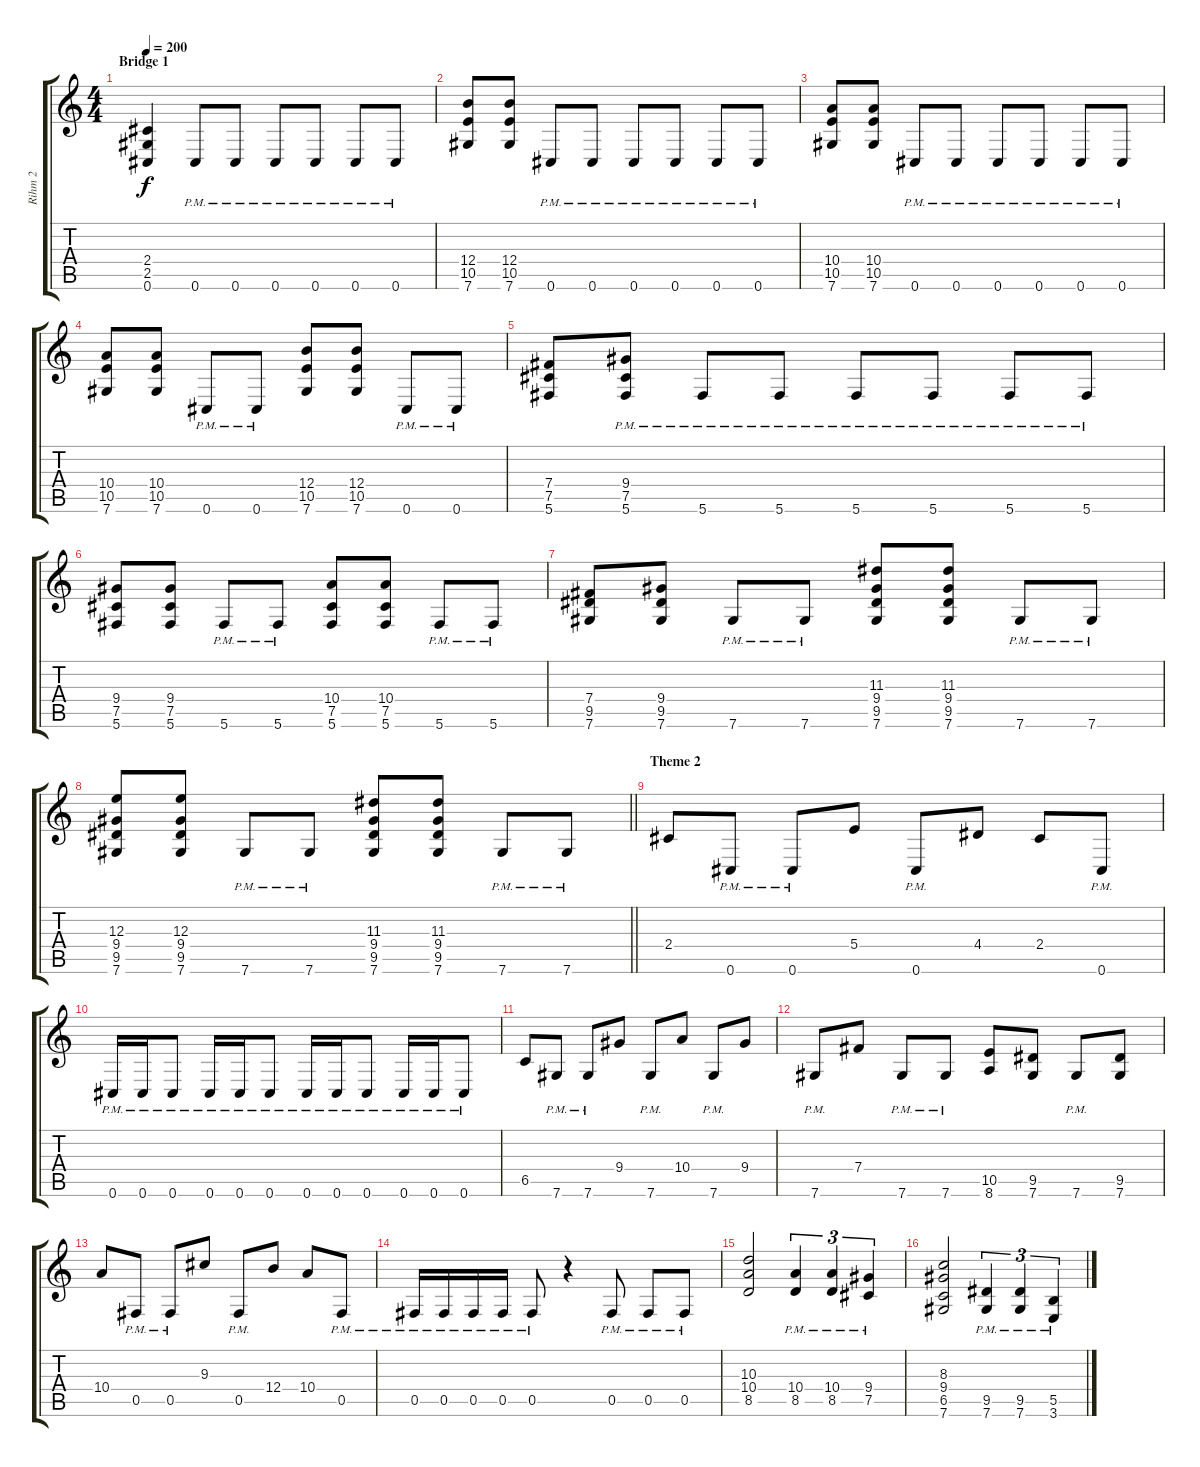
\track ("Rihm 2" "Rihm 2") {instrument distortionguitar}
\staff {score tabs}
\tuning (Db4 Ab3 E3 B2 Gb2 Db2) {hide}
\ts (4 4)
\section ("" "Bridge 1")
\tempo 200
\clef g2
\ks c
(2.4 2.5 0.6).4{dy f} 0.6{pm}.8 0.6{pm}.8 0.6{pm}.8 0.6{pm}.8 0.6{pm}.8 0.6{pm}.8 |
(12.4 10.5 7.6).8 (12.4 10.5 7.6).8 0.6{pm}.8 0.6{pm}.8 0.6{pm}.8 0.6{pm}.8 0.6{pm}.8 0.6{pm}.8 |
(10.4 10.5 7.6).8 (10.4 10.5 7.6).8 0.6{pm}.8 0.6{pm}.8 0.6{pm}.8 0.6{pm}.8 0.6{pm}.8 0.6{pm}.8 |
(10.4 10.5 7.6).8 (10.4 10.5 7.6).8 0.6{pm}.8 0.6{pm}.8 (12.4 10.5 7.6).8 (12.4 10.5 7.6).8 0.6{pm}.8 0.6{pm}.8 |
(7.4 7.5 5.6).8 (9.4 7.5 5.6{pm}).8 5.6{pm}.8 5.6{pm}.8 5.6{pm}.8 5.6{pm}.8 5.6{pm}.8 5.6{pm}.8 |
(9.4 7.5 5.6).8 (9.4 7.5 5.6).8 5.6{pm}.8 5.6{pm}.8 (10.4 7.5 5.6).8 (10.4 7.5 5.6).8 5.6{pm}.8 5.6{pm}.8 |
(7.4 9.5 7.6).8 (9.4 9.5 7.6).8 7.6{pm}.8 7.6{pm}.8 (11.3 9.4 9.5 7.6).8 (11.3 9.4 9.5 7.6).8 7.6{pm}.8 7.6{pm}.8 |
\barLineRight lightlight
(12.3 9.4 9.5 7.6).8 (12.3 9.4 9.5 7.6).8 7.6{pm}.8 7.6{pm}.8 (11.3 9.4 9.5 7.6).8 (11.3 9.4 9.5 7.6).8 7.6{pm}.8 7.6{pm}.8 |
\section ("" "Theme 2")
2.4.8 0.6{pm}.8 0.6{pm}.8 5.4.8 0.6{pm}.8 4.4.8 2.4.8 0.6{pm}.8 |
0.6{pm}.16 0.6{pm}.16 0.6{pm}.8 0.6{pm}.16 0.6{pm}.16 0.6{pm}.8 0.6{pm}.16 0.6{pm}.16 0.6{pm}.8 0.6{pm}.16 0.6{pm}.16 0.6{pm}.8 |
6.5.8 7.6{pm}.8 7.6{pm}.8 9.4.8 7.6{pm}.8 10.4.8 7.6{pm}.8 9.4.8 |
7.6{pm}.8 7.4.8 7.6{pm}.8 7.6{pm}.8 (10.5 8.6).8 (9.5 7.6).8 7.6{pm}.8 (9.5 7.6).8 |
10.4.8 0.5{pm}.8 0.5{pm}.8 9.3.8 0.5{pm}.8 12.4.8 10.4.8 0.5{pm}.8 |
0.5{pm}.16 0.5{pm}.16 0.5{pm}.16 0.5{pm}.16 0.5{pm}.8 r.4 0.5{pm}.8 0.5{pm}.8 0.5{pm}.8 |
(10.3 10.4 8.5).2 (10.4{pm} 8.5{pm}).4{tu (3 2)} (10.4{pm} 8.5{pm}).4{tu (3 2)} (9.4{pm} 7.5{pm}).4{tu (3 2)} |
(8.3 9.4 6.5 7.6).2 (9.5{pm} 7.6{pm}).4{tu (3 2)} (9.5{pm} 7.6{pm}).4{tu (3 2)} (5.5{pm} 3.6{pm}).4{tu (3 2)}
